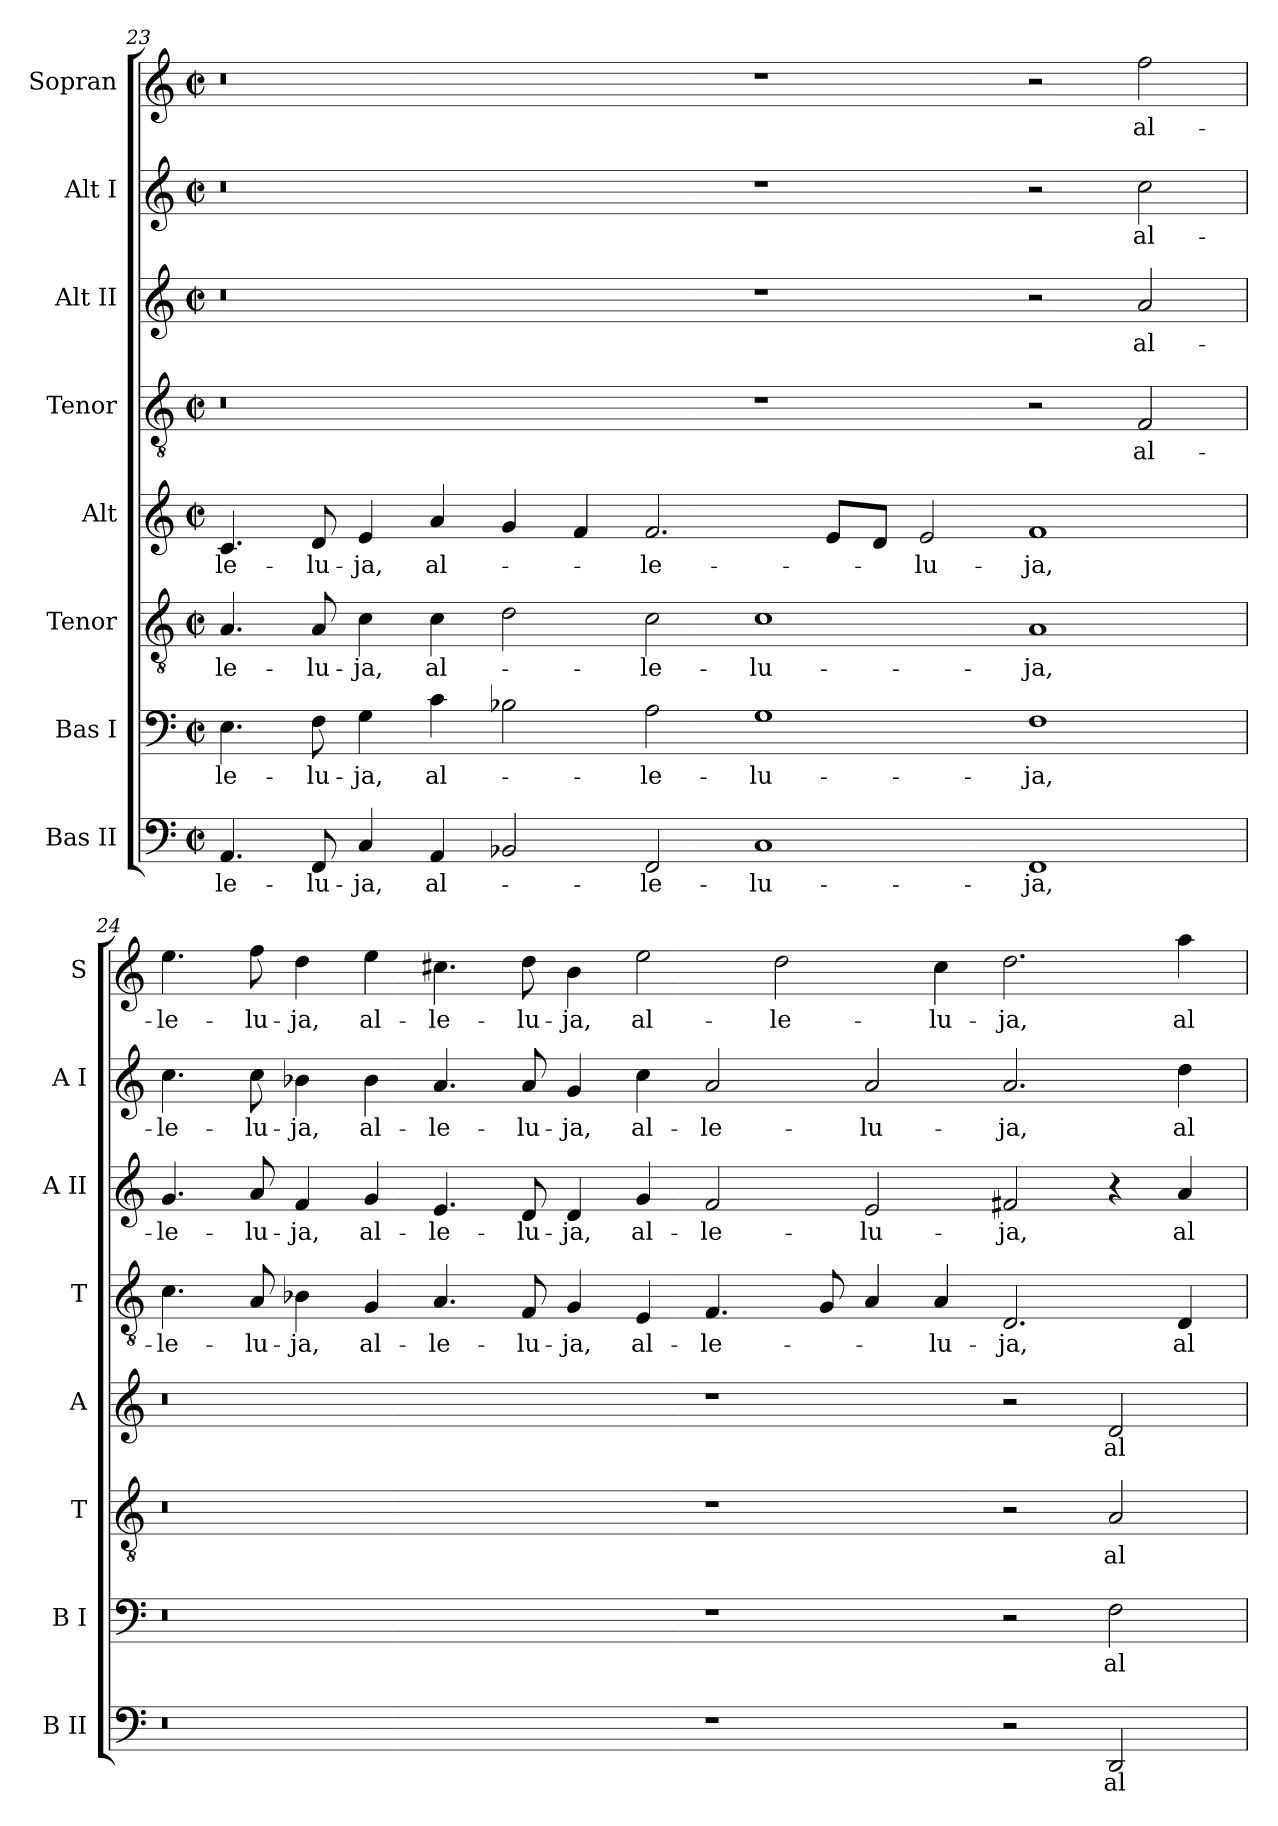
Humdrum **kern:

**kern	**text	**kern	**text	**kern	**text	**kern	**text	**kern	**text	**kern	**text	**kern	**text	**kern	**text
*part8	*part8	*part7	*part7	*part6	*part6	*part5	*part5	*part4	*part4	*part3	*part3	*part2	*part2	*part1	*part1
*staff8	*staff8	*staff7	*staff7	*staff6	*staff6	*staff5	*staff5	*staff4	*staff4	*staff3	*staff3	*staff2	*staff2	*staff1	*staff1
*I"Bas II	*	*I"Bas I	*	*I"Tenor	*	*I"Alt	*	*I"Tenor	*	*I"Alt II	*	*I"Alt I	*	*I"Sopran	*
*I'B II	*	*I'B I	*	*I'T	*	*I'A	*	*I'T	*	*I'A II	*	*I'A I	*	*I'S	*
*clefF4	*	*clefF4	*	*clefGv2	*	*clefG2	*	*clefGv2	*	*clefG2	*	*clefG2	*	*clefG2	*
*k[]	*	*k[]	*	*k[]	*	*k[]	*	*k[]	*	*k[]	*	*k[]	*	*k[]	*
*C:	*	*C:	*	*C:	*	*C:	*	*C:	*	*C:	*	*C:	*	*C:	*
*M2/2	*	*M2/2	*	*M2/2	*	*M2/2	*	*M2/2	*	*M2/2	*	*M2/2	*	*M2/2	*
*met(c|)	*	*met(c|)	*	*met(c|)	*	*met(c|)	*	*met(c|)	*	*met(c|)	*	*met(c|)	*	*met(c|)	*
=23	=23	=23	=23	=23	=23	=23	=23	=23	=23	=23	=23	=23	=23	=23	=23
!	!LO:LY:b	!	!LO:LY:b	!	!LO:LY:b	!	!LO:LY:b	!	!	!	!	!	!	!	!
4.AA/	-le-	4.E\	-le-	4.A/	-le-	4.c/	-le-	0r	.	0r	.	0r	.	0r	.
!	!LO:LY:b	!	!LO:LY:b	!	!LO:LY:b	!	!LO:LY:b	!	!	!	!	!	!	!	!
8FF/	-lu-	8F\	-lu-	8A/	-lu-	8d/	-lu-	.	.	.	.	.	.	.	.
!	!LO:LY:b	!	!LO:LY:b	!	!LO:LY:b	!	!LO:LY:b	!	!	!	!	!	!	!	!
4C/	-ja,	4G\	-ja,	4c\	-ja,	4e/	-ja,	.	.	.	.	.	.	.	.
!	!LO:LY:b	!	!LO:LY:b	!	!LO:LY:b	!	!LO:LY:b	!	!	!	!	!	!	!	!
4AA/	al-	4c\	al-	4c\	al-	4a/	al-	.	.	.	.	.	.	.	.
2BB-X/	.	2B-X\	.	2d\	.	4g/	.	.	.	.	.	.	.	.	.
.	.	.	.	.	.	4f/	.	.	.	.	.	.	.	.	.
!	!LO:LY:b	!	!LO:LY:b	!	!LO:LY:b	!	!LO:LY:b	!	!	!	!	!	!	!	!
2FF/	-le-	2A\	-le-	2c\	-le-	2.f/	-le-	.	.	.	.	.	.	.	.
!	!LO:LY:b	!	!LO:LY:b	!	!LO:LY:b	!	!	!	!	!	!	!	!	!	!
1C	-lu-	1G	-lu-	1c	-lu-	.	.	1r	.	1r	.	1r	.	1r	.
.	.	.	.	.	.	8e/L	.	.	.	.	.	.	.	.	.
.	.	.	.	.	.	8d/J	.	.	.	.	.	.	.	.	.
!	!	!	!	!	!	!	!LO:LY:b	!	!	!	!	!	!	!	!
.	.	.	.	.	.	2e/	-lu-	.	.	.	.	.	.	.	.
!	!LO:LY:b	!	!LO:LY:b	!	!LO:LY:b	!	!LO:LY:b	!	!	!	!	!	!	!	!
1FF	-ja,	1F	-ja,	1A	-ja,	1f	-ja,	2r	.	2r	.	2r	.	2r	.
!	!	!	!	!	!	!	!	!	!LO:LY:b	!	!LO:LY:b	!	!LO:LY:b	!	!LO:LY:b
.	.	.	.	.	.	.	.	2F/	al-	2a/	al-	2cc\	al-	2ff\	al-
!!LO:PB:g=z
=24	=24	=24	=24	=24	=24	=24	=24	=24	=24	=24	=24	=24	=24	=24	=24
!	!	!	!	!	!	!	!	!	!LO:LY:b	!	!LO:LY:b	!	!LO:LY:b	!	!LO:LY:b
0r	.	0r	.	0r	.	0r	.	4.c\	-le-	4.g/	-le-	4.cc\	-le-	4.ee\	-le-
!	!	!	!	!	!	!	!	!	!LO:LY:b	!	!LO:LY:b	!	!LO:LY:b	!	!LO:LY:b
.	.	.	.	.	.	.	.	8A/	-lu-	8a/	-lu-	8cc\	-lu-	8ff\	-lu-
!	!	!	!	!	!	!	!	!	!LO:LY:b	!	!LO:LY:b	!	!LO:LY:b	!	!LO:LY:b
.	.	.	.	.	.	.	.	4B-X\	-ja,	4f/	-ja,	4b-X\	-ja,	4dd\	-ja,
!	!	!	!	!	!	!	!	!	!LO:LY:b	!	!LO:LY:b	!	!LO:LY:b	!	!LO:LY:b
.	.	.	.	.	.	.	.	4G/	al-	4g/	al-	4b-\	al-	4ee\	al-
!	!	!	!	!	!	!	!	!	!LO:LY:b	!	!LO:LY:b	!	!LO:LY:b	!	!LO:LY:b
.	.	.	.	.	.	.	.	4.A/	-le-	4.e/	-le-	4.a/	-le-	4.cc#X\	-le-
!	!	!	!	!	!	!	!	!	!LO:LY:b	!	!LO:LY:b	!	!LO:LY:b	!	!LO:LY:b
.	.	.	.	.	.	.	.	8F/	-lu-	8d/	-lu-	8a/	-lu-	8dd\	-lu-
!	!	!	!	!	!	!	!	!	!LO:LY:b	!	!LO:LY:b	!	!LO:LY:b	!	!LO:LY:b
.	.	.	.	.	.	.	.	4G/	-ja,	4d/	-ja,	4g/	-ja,	4b\	-ja,
!	!	!	!	!	!	!	!	!	!LO:LY:b	!	!LO:LY:b	!	!LO:LY:b	!	!LO:LY:b
.	.	.	.	.	.	.	.	4E/	al-	4g/	al-	4cc\	al-	2ee\	al-
!	!	!	!	!	!	!	!	!	!LO:LY:b	!	!LO:LY:b	!	!LO:LY:b	!	!
1r	.	1r	.	1r	.	1r	.	4.F/	-le-	2f/	-le-	2a/	-le-	.	.
!	!	!	!	!	!	!	!	!	!	!	!	!	!	!	!LO:LY:b
.	.	.	.	.	.	.	.	.	.	.	.	.	.	2dd\	-le-
.	.	.	.	.	.	.	.	8G/	.	.	.	.	.	.	.
!	!	!	!	!	!	!	!	!	!	!	!LO:LY:b	!	!LO:LY:b	!	!
.	.	.	.	.	.	.	.	4A/	.	2e/	-lu-	2a/	-lu-	.	.
!	!	!	!	!	!	!	!	!	!LO:LY:b	!	!	!	!	!	!LO:LY:b
.	.	.	.	.	.	.	.	4A/	-lu-	.	.	.	.	4cc#\	-lu-
!	!	!	!	!	!	!	!	!	!LO:LY:b	!	!LO:LY:b	!	!LO:LY:b	!	!LO:LY:b
2r	.	2r	.	2r	.	2r	.	2.D/	-ja,	2f#X/	-ja,	2.a/	-ja,	2.dd\	-ja,
!	!LO:LY:b	!	!LO:LY:b	!	!LO:LY:b	!	!LO:LY:b	!	!	!	!	!	!	!	!
2DD/	al-	2F\	al-	2A/	al-	2d/	al-	.	.	4r	.	.	.	.	.
!	!	!	!	!	!	!	!	!	!LO:LY:b	!	!LO:LY:b	!	!LO:LY:b	!	!LO:LY:b
.	.	.	.	.	.	.	.	4D/	al-	4a/	al-	4dd\	al-	4aa\	al-
=	=	=	=	=	=	=	=	=	=	=	=	=	=	=	=
*-	*-	*-	*-	*-	*-	*-	*-	*-	*-	*-	*-	*-	*-	*-	*-
